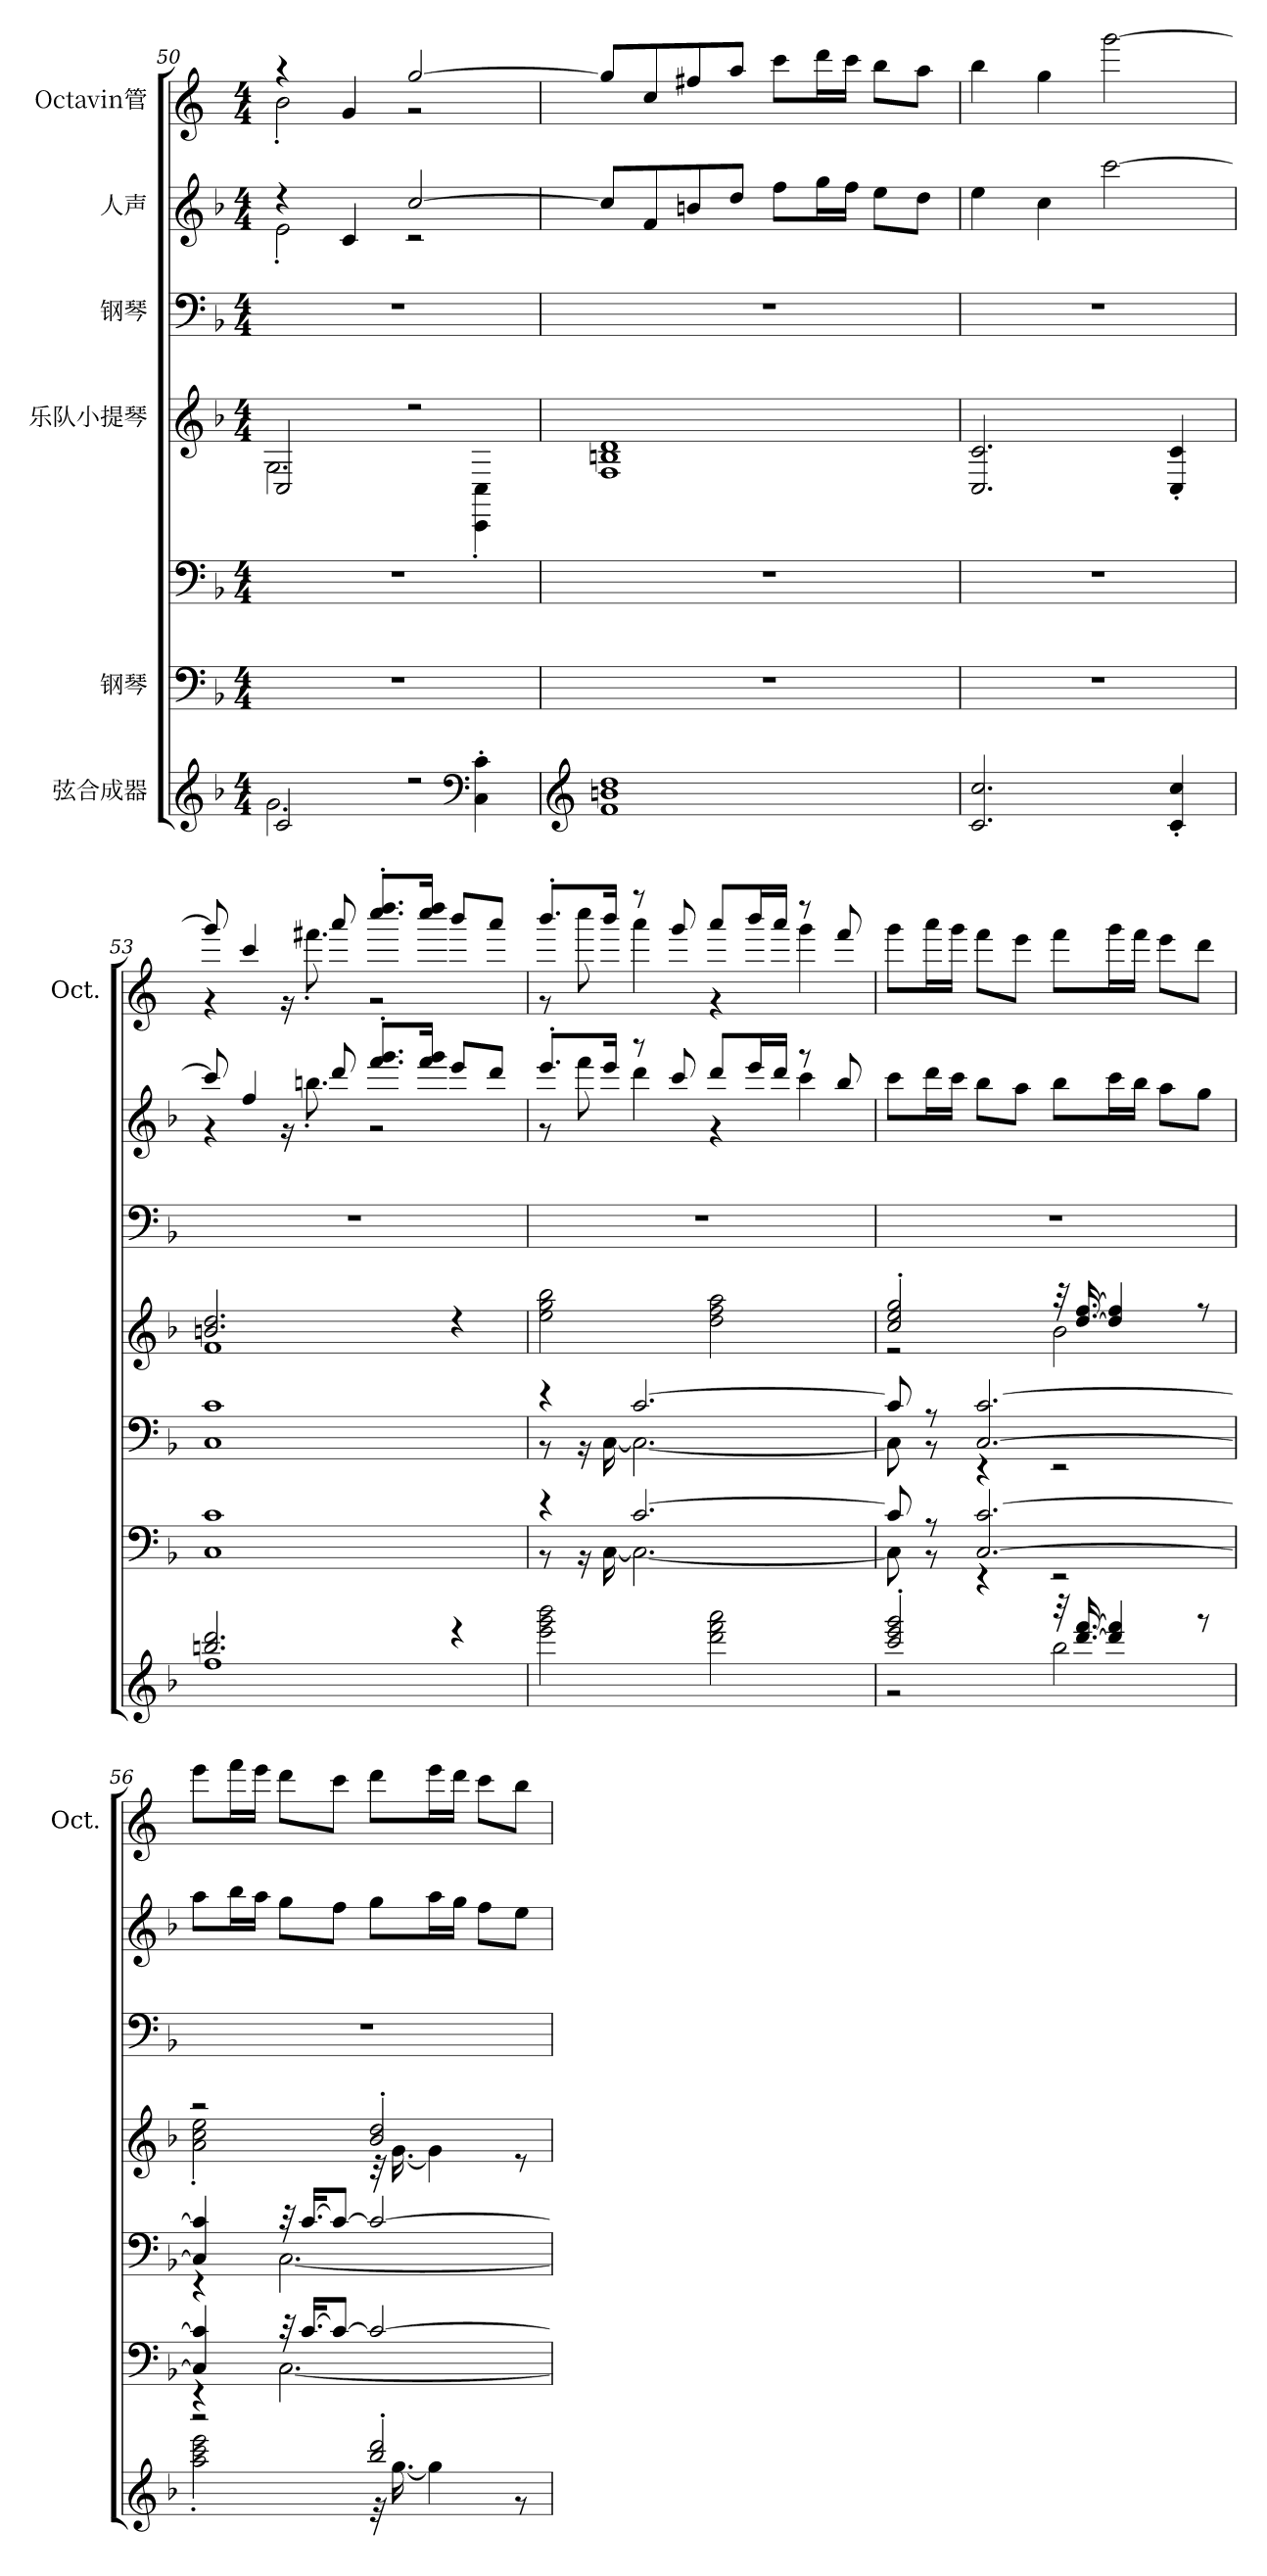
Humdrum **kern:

**kern	**kern	**kern	**kern	**kern	**kern	**kern
*part6	*part5	*part5	*part4	*part3	*part2	*part1
*staff7	*staff6	*staff5	*staff4	*staff3	*staff2	*staff1
*I"弦合成器	*I"钢琴	*	*I"乐队小提琴	*I"钢琴	*I"人声	*I"Octavin管
*	*	*	*	*	*	*I'Oct.
*clefG2	*clefF4	*clefF4	*clefG2	*clefF4	*clefG2	*clefG2
*	*	*	*	*	*	*ITrd4c7
*k[b-]	*k[b-]	*k[b-]	*k[b-]	*k[b-]	*k[b-]	*k[b-]
*M4/4	*M4/4	*M4/4	*M4/4	*M4/4	*M4/4	*M4/4
=50	=50	=50	=50	=50	=50	=50
*^	*	*	*^	*	*^	*^
2c/	2.g\	1r	1r	2C/	2.G\	1r	4r	2e'\	4r	2e'\
.	.	.	.	.	.	.	4c/	.	4c/	.
2r	.	.	.	2r	.	.	[2cc/	2r	[2cc/	2r
*clefF4	*	*	*	*	*	*	*	*	*	*
.	4C\' 4c\'	.	.	.	4CC\' 4C\'	.	.	.	.	.
*	*	*	*	*	*	*	*v	*v	*	*
*v	*v	*	*	*v	*v	*	*	*v	*v
=51	=51	=51	=51	=51	=51	=51
*clefG2	*	*	*	*	*	*
1f 1bn 1dd	1r	1r	1F 1Bn 1d	1r	8cc/L]	8cc/L]
.	.	.	.	.	8f/	8f/
.	.	.	.	.	8bn/	8bn/
.	.	.	.	.	8dd/J	8dd/J
.	.	.	.	.	8ff\L	8ff\L
.	.	.	.	.	16gg\L	16gg\L
.	.	.	.	.	16ff\JJ	16ff\JJ
.	.	.	.	.	8ee\L	8ee\L
.	.	.	.	.	8dd\J	8dd\J
!!LO:PB:g=z
=52	=52	=52	=52	=52	=52	=52
2.c/ 2.cc/	1r	1r	2.C/ 2.c/	1r	4ee\	4ee\
.	.	.	.	.	4cc\	4cc\
.	.	.	.	.	[2ccc\	[2ccc\
4c/' 4cc/'	.	.	4C/' 4c/'	.	.	.
=53	=53	=53	=53	=53	=53	=53
*^	*	*	*^	*	*^	*^
2.bbn/ 2.ddd/	1ff	1C 1c	1C 1c	2.bn/ 2.dd/	1f	1r	8ccc/]	4r	8ccc/]	4r
.	.	.	.	.	.	.	4ff/	.	4ff/	.
.	.	.	.	.	.	.	.	16r	.	16r
.	.	.	.	.	.	.	.	8.bbn'\	.	8.bbn'\
.	.	.	.	.	.	.	8ddd/	.	8ddd/	.
.	.	.	.	.	.	.	8.fff/' 8.ggg/'L	2r	8.fff/' 8.ggg/'L	2r
.	.	.	.	.	.	.	16fff/ 16ggg/Jk	.	16fff/ 16ggg/Jk	.
4r	.	.	.	4r	.	.	8eee/L	.	8eee/L	.
.	.	.	.	.	.	.	8ddd/J	.	8ddd/J	.
*v	*v	*	*	*v	*v	*	*	*	*	*
=54	=54	=54	=54	=54	=54	=54	=54	=54
*	*^	*^	*	*	*	*	*	*
2eee\ 2ggg\ 2bbb-\	4r	8r	4r	8r	2ee\ 2gg\ 2bb-\	1r	8.eee'/L	8r	8.eee'/L	8r
.	.	16r	.	16r	.	.	.	8fff\	.	8fff\
.	.	[16C\	.	[16C\	.	.	16eee/Jk	.	16eee/Jk	.
.	[2.c/	2.C\_	[2.c/	2.C\_	.	.	8r	4ddd\	8r	4ddd\
.	.	.	.	.	.	.	8ccc/	.	8ccc/	.
2ddd\ 2fff\ 2aaa\	.	.	.	.	2dd\ 2ff\ 2aa\	.	8ddd/L	4r	8ddd/L	4r
.	.	.	.	.	.	.	16eee/L	.	16eee/L	.
.	.	.	.	.	.	.	16ddd/JJ	.	16ddd/JJ	.
.	.	.	.	.	.	.	8r	4ccc\	8r	4ccc\
.	.	.	.	.	.	.	8bb-/	.	8bb-/	.
*	*	*	*	*	*	*	*v	*v	*	*
*	*	*	*	*	*	*	*	*v	*v
!!LO:PB:g=z
=55	=55	=55	=55	=55	=55	=55	=55	=55
*^	*	*	*	*	*^	*	*	*
2ccc/' 2eee/' 2ggg/'	2r	8c/]	8C\]	8c/]	8C\]	2cc/' 2ee/' 2gg/'	2r	1r	8ccc\L	8ccc\L
.	.	8r	8r	8r	8r	.	.	.	16ddd\L	16ddd\L
.	.	.	.	.	.	.	.	.	16ccc\JJ	16ccc\JJ
.	.	[2.C/ [2.c/	4r	[2.C/ [2.c/	4r	.	.	.	8bb-\L	8bb-\L
.	.	.	.	.	.	.	.	.	8aa\J	8aa\J
32r	2bb-\	.	2r	.	2r	32r	2b-\	.	8bb-\L	8bb-\L
[16.ddd/ [16.fff/	.	.	.	.	.	[16.dd/ [16.ff/	.	.	.	.
4ddd/] 4fff/]	.	.	.	.	.	4dd/] 4ff/]	.	.	16ccc\L	16ccc\L
.	.	.	.	.	.	.	.	.	16bb-\JJ	16bb-\JJ
.	.	.	.	.	.	.	.	.	8aa\L	8aa\L
8r	.	.	.	.	.	8r	.	.	8gg\J	8gg\J
=56	=56	=56	=56	=56	=56	=56	=56	=56	=56	=56
2r	2aa\' 2ccc\' 2eee\'	4C/] 4c/]	4r	4C/] 4c/]	4r	2r	2a\' 2cc\' 2ee\'	1r	8aa\L	8aa\L
.	.	.	.	.	.	.	.	.	16bb-\L	16bb-\L
.	.	.	.	.	.	.	.	.	16aa\JJ	16aa\JJ
.	.	32r	[2.C\	32r	[2.C\	.	.	.	8gg\L	8gg\L
.	.	[16.c/KL	.	[16.c/KL	.	.	.	.	.	.
.	.	8c/J_	.	8c/J_	.	.	.	.	8ff\J	8ff\J
2bb-/' 2ddd/'	32r	2c/_	.	2c/_	.	2b-/' 2dd/'	32r	.	8gg\L	8gg\L
.	[16.gg\	.	.	.	.	.	[16.g\	.	.	.
.	4gg\]	.	.	.	.	.	4g\]	.	16aa\L	16aa\L
.	.	.	.	.	.	.	.	.	16gg\JJ	16gg\JJ
.	.	.	.	.	.	.	.	.	8ff\L	8ff\L
.	8r	.	.	.	.	.	8r	.	8ee\J	8ee\J
*v	*v	*	*	*	*	*v	*v	*	*	*
*	*v	*v	*	*	*	*	*	*
*	*	*v	*v	*	*	*	*
=	=	=	=	=	=	=
*-	*-	*-	*-	*-	*-	*-
